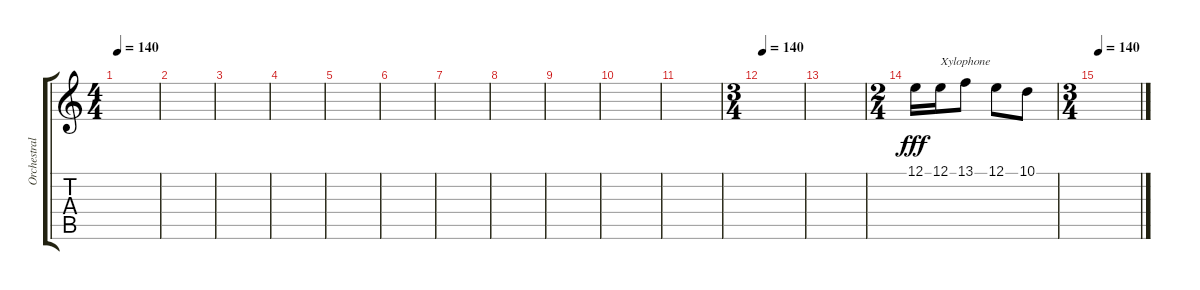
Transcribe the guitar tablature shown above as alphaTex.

\track ("Orchestral Percussion II" "Orchestral") {instrument glockenspiel}
\staff {score tabs}
\tuning (E4 B3 G3 D3 A2 E2) {hide}
\ts (4 4)
\tempo 140
\clef g2
\ks aminor
|
|
|
|
|
|
|
|
|
|
|
\ts (3 4)
\tempo 140
|
|
\ts (2 4)
12.1.16{dy fff} 12.1.16{txt "Xylophone"} 13.1.8 12.1.8 10.1.8 |
\ts (3 4)
\tempo 140
